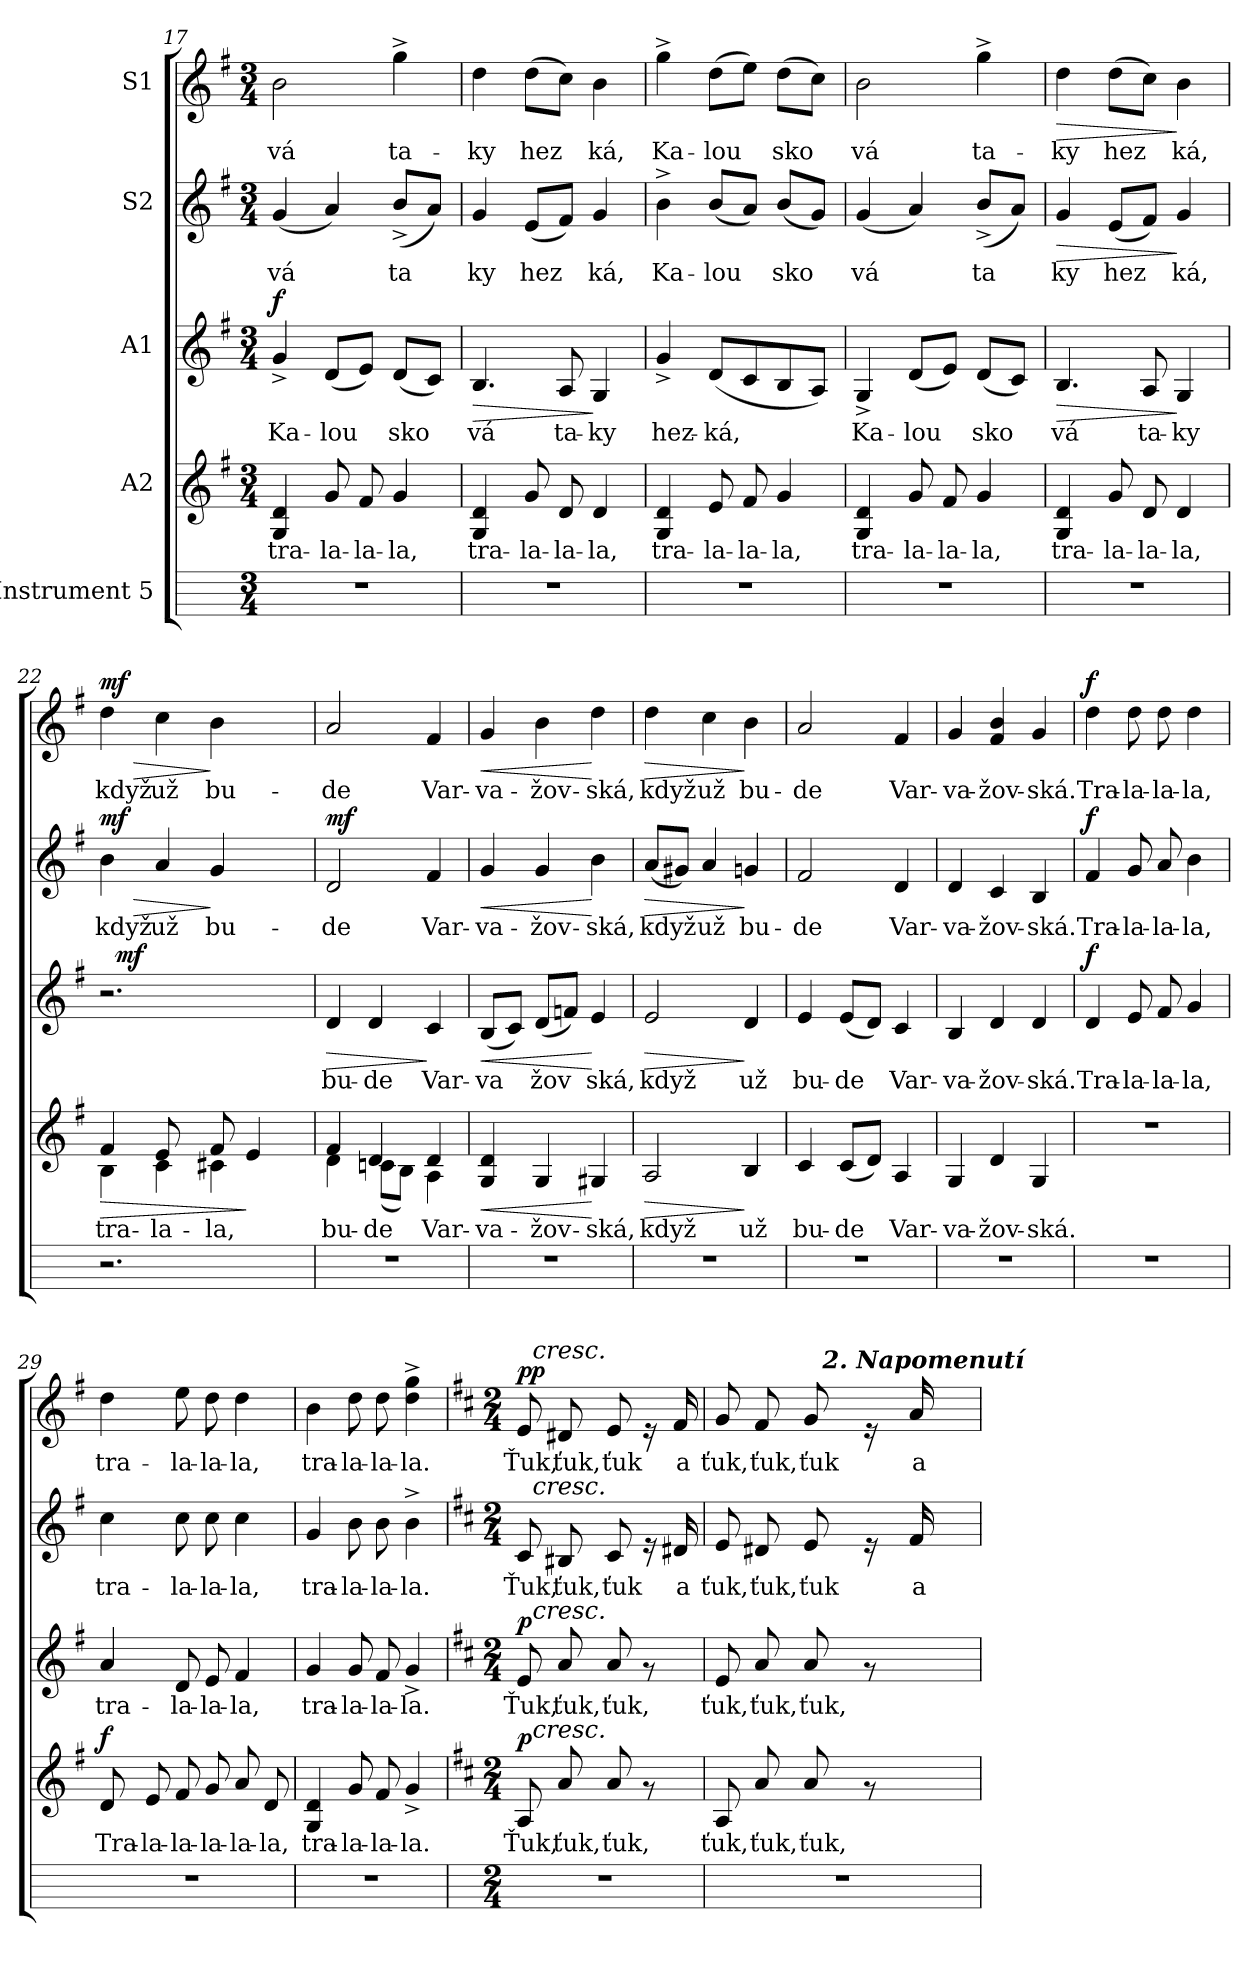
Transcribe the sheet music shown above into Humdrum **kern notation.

**kern	**kern	**text	**dynam	**kern	**text	**dynam	**kern	**text	**dynam	**kern	**text	**dynam
*part5	*part4	*part4	*part4	*part3	*part3	*part3	*part2	*part2	*part2	*part1	*part1	*part1
*staff5	*staff4	*staff4	*staff4	*staff3	*staff3	*staff3	*staff2	*staff2	*staff2	*staff1	*staff1	*staff1
*I"Instrument 5	*I"A2	*	*	*I"A1	*	*	*I"S2	*	*	*I"S1	*	*
*	*clefG2	*	*	*clefG2	*	*	*clefG2	*	*	*clefG2	*	*
*k[]	*k[f#]	*	*	*k[f#]	*	*	*k[f#]	*	*	*k[f#]	*	*
*C:	*G:	*	*	*G:	*	*	*G:	*	*	*G:	*	*
*M3/4	*M3/4	*	*	*M3/4	*	*	*M3/4	*	*	*M3/4	*	*
=17	=17	=17	=17	=17	=17	=17	=17	=17	=17	=17	=17	=17
!	!	!LO:LY:b:cj	!	!	!LO:LY:b:cj	!LO:DY:a	!	!LO:LY:b:cj	!	!	!LO:LY:b:cj	!
2.r	4d/ 4G/	tra-	.	4g^>/	Ka-	f	(<4g/	-vá	.	2b\	-vá	.
!	!	!LO:LY:b:cj	!	!	!LO:LY:b:cj	!	!	!LO:LY:b:cj	!	!	!	!
.	8g/	-la-	.	(<8d/L	-lou-	.	4a/)	.	.	.	.	.
!	!	!LO:LY:b:cj	!	!	!LO:LY:b:cj	!	!	!	!	!	!	!
.	8f#/	-la-	.	8e/J)	--	.	.	.	.	.	.	.
!	!	!LO:LY:b:cj	!	!	!LO:LY:b:cj	!	!	!LO:LY:b:cj	!	!	!LO:LY:b:cj	!
.	4g/	-la,	.	(<8d/L	-sko-	.	(<8b^>/L	ta-	.	4gg^>\	ta-	.
!	!	!	!	!	!LO:LY:b:cj	!	!	!LO:LY:b:cj	!	!	!	!
.	.	.	.	8c/J)	--	.	8a/J)	--	.	.	.	.
=18	=18	=18	=18	=18	=18	=18	=18	=18	=18	=18	=18	=18
!	!	!LO:LY:b:cj	!	!	!LO:LY:b:cj	!LO:HP:b	!	!LO:LY:b:cj	!	!	!LO:LY:b:cj	!
2.r	4d/ 4G/	tra-	.	4.B/	-vá	>	4g/	-ky	.	4dd\	-ky	.
!	!	!LO:LY:b:cj	!	!	!	!	!	!LO:LY:b:cj	!	!	!LO:LY:b:cj	!
.	8g/	-la-	.	.	.	.	(<8e/L	hez-	.	(>8dd\L	hez-	.
!	!	!LO:LY:b:cj	!	!	!LO:LY:b:cj	!	!	!LO:LY:b:cj	!	!	!LO:LY:b:cj	!
.	8d/	-la-	.	8A/	ta-	.	8f#/J)	--	.	8cc\J)	--	.
!	!	!LO:LY:b:cj	!	!	!LO:LY:b:cj	!	!	!LO:LY:b:cj	!	!	!LO:LY:b:cj	!
.	4d/	-la,	.	4G/	-ky	]	4g/	-ká,	.	4b\	-ká,	.
!!LO:PB:g=z
=19	=19	=19	=19	=19	=19	=19	=19	=19	=19	=19	=19	=19
!	!	!LO:LY:b:cj	!	!	!LO:LY:b:cj	!	!	!LO:LY:b:cj	!	!	!LO:LY:b:cj	!
2.r	4d/ 4G/	tra-	.	4g^>/	hez-	.	4b^>\	Ka-	.	4gg^>\	Ka-	.
!	!	!LO:LY:b:cj	!	!	!LO:LY:b:cj	!	!	!LO:LY:b:cj	!	!	!LO:LY:b:cj	!
.	8e/	-la-	.	(<8d/L	-ká,	.	(<8b/L	-lou-	.	(>8dd\L	-lou-	.
!	!	!LO:LY:b:cj	!	!	!LO:LY:b:cj	!	!	!LO:LY:b:cj	!	!	!LO:LY:b:cj	!
.	8f#/	-la-	.	8c/	.	.	8a/J)	--	.	8ee\J)	--	.
!	!	!LO:LY:b:cj	!	!	!LO:LY:b:cj	!	!	!LO:LY:b:cj	!	!	!LO:LY:b:cj	!
.	4g/	-la,	.	8B/	.	.	(<8b/L	-sko-	.	(>8dd\L	-sko-	.
!	!	!	!	!	!LO:LY:b:cj	!	!	!LO:LY:b:cj	!	!	!LO:LY:b:cj	!
.	.	.	.	8A/J)	.	.	8g/J)	--	.	8cc\J)	--	.
=20	=20	=20	=20	=20	=20	=20	=20	=20	=20	=20	=20	=20
!	!	!LO:LY:b:cj	!	!	!LO:LY:b:cj	!	!	!LO:LY:b:cj	!	!	!LO:LY:b:cj	!
2.r	4d/ 4G/	tra-	.	4G^>/	Ka-	.	(<4g/	-vá	.	2b\	-vá	.
!	!	!LO:LY:b:cj	!	!	!LO:LY:b:cj	!	!	!LO:LY:b:cj	!	!	!	!
.	8g/	-la-	.	(<8d/L	-lou-	.	4a/)	.	.	.	.	.
!	!	!LO:LY:b:cj	!	!	!LO:LY:b:cj	!	!	!	!	!	!	!
.	8f#/	-la-	.	8e/J)	--	.	.	.	.	.	.	.
!	!	!LO:LY:b:cj	!	!	!LO:LY:b:cj	!	!	!LO:LY:b:cj	!	!	!LO:LY:b:cj	!
.	4g/	-la,	.	(<8d/L	-sko-	.	(<8b^>/L	ta-	.	4gg^>\	ta-	.
!	!	!	!	!	!LO:LY:b:cj	!	!	!LO:LY:b:cj	!	!	!	!
.	.	.	.	8c/J)	--	.	8a/J)	--	.	.	.	.
=21	=21	=21	=21	=21	=21	=21	=21	=21	=21	=21	=21	=21
!	!	!LO:LY:b:cj	!	!	!LO:LY:b:cj	!LO:HP:b	!	!LO:LY:b:cj	!LO:HP:b	!	!LO:LY:b:cj	!LO:HP:b
2.r	4d/ 4G/	tra-	.	4.B/	-vá	>	4g/	-ky	>	4dd\	-ky	>
!	!	!LO:LY:b:cj	!	!	!	!	!	!LO:LY:b:cj	!	!	!LO:LY:b:cj	!
.	8g/	-la-	.	.	.	.	(<8e/L	hez-	.	(>8dd\L	hez-	.
!	!	!LO:LY:b:cj	!	!	!LO:LY:b:cj	!	!	!LO:LY:b:cj	!	!	!LO:LY:b:cj	!
.	8d/	-la-	.	8A/	ta-	.	8f#/J)	--	.	8cc\J)	--	.
!	!	!LO:LY:b:cj	!	!	!LO:LY:b:cj	!	!	!LO:LY:b:cj	!	!	!LO:LY:b:cj	!
.	4d/	-la,	.	4G/	-ky	]	4g/	-ká,	]	4b\	-ká,	]
=22	=22	=22	=22	=22	=22	=22	=22	=22	=22	=22	=22	=22
!	!LO:TX:a:t=tra - la-la-la,	!	!	!	!	!	!	!	!	!	!	!
!	!	!LO:LY:b:cj	!LO:HP:b	!	!	!	!	!LO:LY:b:cj	!LO:HP:b	!	!LO:LY:b:cj	!LO:HP:b
*	*^	*	*	*	*	*	*	*	*	*	*	*
!	!	!	!	!	!	!	!	!	!	!LO:DY:n=1:a	!	!	!LO:DY:n=1:a
*	*	*	*	*	*^	*	*	*	*	*	*	*	*
2.r	4f#/	4B\	tra-	>	2.r	32.ryy	.	.	4b\	když	> mf	4dd\	když	> mf
!	!	!	!	!	!	!	!	!LO:DY:b	!	!	!	!	!	!
.	.	.	.	.	.	2ryy	.	mf	.	.	.	.	.	.
!	!	!	!LO:LY:b:cj	!	!	!	!	!	!	!LO:LY:b:cj	!	!	!LO:LY:b:cj	!
.	4c\	8e/	-la-	.	.	.	.	.	4a/	už	.	4cc\	už	.
.	.	8ryy	.	.	.	.	.	.	.	.	.	.	.	.
!	!	!	!LO:LY:b:cj	!	!	!	!	!	!	!	!	!	!	!
!	!	!	!LO:LY:b:cj	!	!	!	!	!	!	!LO:LY:b:cj	!	!	!LO:LY:b:cj	!
.	8f#/	4c#X\	-la,	.	.	.	.	.	4g/	bu-	]	4b\	bu-	]
.	.	.	.	.	.	4ryy	.	.	.	.	.	.	.	.
.	4e/	.	.	]	.	.	.	.	.	.	.	.	.	.
8ryy	.	8ryy	.	.	8ryy	.	.	.	8ryy	.	.	8ryy	.	.
.	.	.	.	.	.	16ryy	.	.	.	.	.	.	.	.
.	.	.	.	.	.	64ryy	.	.	.	.	.	.	.	.
=23	=23	=23	=23	=23	=23	=23	=23	=23	=23	=23	=23	=23	=23	=23
!	!	!	!LO:LY:b:cj	!	!	!	!LO:LY:b:cj	!LO:HP:b	!	!LO:LY:b:cj	!LO:DY:b	!	!LO:LY:b:cj	!
*	*	*	*	*	*v	*v	*	*	*	*	*	*	*	*
2.r	4f#/	4d\	bu-	.	4d/	bu-	>	2d/	-de	mf	2a/	-de	.
!	!	!	!LO:LY:b:cj	!	!	!LO:LY:b:cj	!	!	!	!	!	!	!
.	4d/	(<8cn\L	-de	.	4d/	-de	.	.	.	.	.	.	.
!	!	!	!LO:LY:b:cj	!	!	!	!	!	!	!	!	!	!
.	.	8B\J)	.	.	.	.	.	.	.	.	.	.	.
!	!	!	!LO:LY:b:cj	!	!	!LO:LY:b:cj	!	!	!LO:LY:b:cj	!	!	!LO:LY:b:cj	!
.	4d/	4A\	Var-	.	4c/	Var-	]	4f#/	Var-	.	4f#/	Var-	.
=24	=24	=24	=24	=24	=24	=24	=24	=24	=24	=24	=24	=24	=24
!	!	!	!LO:LY:b:cj	!LO:HP:b	!	!LO:LY:b:cj	!LO:HP:b	!	!LO:LY:b:cj	!LO:HP:b	!	!LO:LY:b:cj	!LO:HP:b
*	*v	*v	*	*	*	*	*	*	*	*	*	*	*
2.r	4d/ 4G/	-va-	<	(<8B/L	-va-	<	4g/	-va-	<	4g/	-va-	<
!	!	!	!	!	!LO:LY:b:cj	!	!	!	!	!	!	!
.	.	.	.	8c/J)	--	.	.	.	.	.	.	.
!	!	!LO:LY:b:cj	!	!	!LO:LY:b:cj	!	!	!LO:LY:b:cj	!	!	!LO:LY:b:cj	!
.	4G/	-žov-	.	(<8d/L	-žov-	.	4g/	-žov-	.	4b\	-žov-	.
!	!	!	!	!	!LO:LY:b:cj	!	!	!	!	!	!	!
.	.	.	.	8fn/J)	--	.	.	.	.	.	.	.
!	!	!LO:LY:b:cj	!	!	!LO:LY:b:cj	!	!	!LO:LY:b:cj	!	!	!LO:LY:b:cj	!
.	4G#X/	-ská,	[	4e/	-ská,	[	4b\	-ská,	[	4dd\	-ská,	[
!!LO:LB:g=z
=25	=25	=25	=25	=25	=25	=25	=25	=25	=25	=25	=25	=25
!	!	!LO:LY:b:cj	!LO:HP:b	!	!LO:LY:b:cj	!LO:HP:b	!	!LO:LY:b:cj	!LO:HP:b	!	!LO:LY:b:cj	!LO:HP:b
2.r	2A/	když	>	2e/	když	>	(<8a/L	když	>	4dd\	když	>
!	!	!	!	!	!	!	!	!LO:LY:b:cj	!	!	!	!
.	.	.	.	.	.	.	8g#X/J)	.	.	.	.	.
!	!	!	!	!	!	!	!	!LO:LY:b:cj	!	!	!LO:LY:b:cj	!
.	.	.	.	.	.	.	4a/	už	.	4cc\	už	.
!	!	!LO:LY:b:cj	!	!	!LO:LY:b:cj	!	!	!LO:LY:b:cj	!	!	!LO:LY:b:cj	!
.	4B/	už	]	4d/	už	]	4gn/	bu-	]	4b\	bu-	]
=26	=26	=26	=26	=26	=26	=26	=26	=26	=26	=26	=26	=26
!	!	!LO:LY:b:cj	!	!	!LO:LY:b:cj	!	!	!LO:LY:b:cj	!	!	!LO:LY:b:cj	!
2.r	4c/	bu-	.	4e/	bu-	.	2f#/	-de	.	2a/	-de	.
!	!	!LO:LY:b:cj	!	!	!LO:LY:b:cj	!	!	!	!	!	!	!
.	(<8c/L	-de	.	(<8e/L	-de	.	.	.	.	.	.	.
!	!	!LO:LY:b:cj	!	!	!LO:LY:b:cj	!	!	!	!	!	!	!
.	8d/J)	.	.	8d/J)	.	.	.	.	.	.	.	.
!	!	!LO:LY:b:cj	!	!	!LO:LY:b:cj	!	!	!LO:LY:b:cj	!	!	!LO:LY:b:cj	!
.	4A/	Var-	.	4c/	Var-	.	4d/	Var-	.	4f#/	Var-	.
=27	=27	=27	=27	=27	=27	=27	=27	=27	=27	=27	=27	=27
!	!	!LO:LY:b:cj	!	!	!LO:LY:b:cj	!	!	!LO:LY:b:cj	!	!	!LO:LY:b:cj	!
2.r	4G/	-va-	.	4B/	-va-	.	4d/	-va-	.	4g/	-va-	.
!	!	!LO:LY:b:cj	!	!	!LO:LY:b:cj	!	!	!LO:LY:b:cj	!	!	!LO:LY:b:cj	!
.	4d/	-žov-	.	4d/	-žov-	.	4c/	-žov-	.	4b/ 4f#/	-žov-	.
!	!	!LO:LY:b:cj	!	!	!LO:LY:b:cj	!	!	!LO:LY:b:cj	!	!	!LO:LY:b:cj	!
.	4G/	-ská.	.	4d/	-ská.	.	4B/	-ská.	.	4g/	-ská.	.
=28	=28	=28	=28	=28	=28	=28	=28	=28	=28	=28	=28	=28
!	!	!	!	!	!LO:LY:b:cj	!LO:DY:a	!	!LO:LY:b:cj	!LO:DY:a	!	!LO:LY:b:cj	!LO:DY:a
2.r	2.r	.	.	4d/	Tra-	f	4f#/	Tra-	f	4dd\	Tra-	f
!	!	!	!	!	!LO:LY:b:cj	!	!	!LO:LY:b:cj	!	!	!LO:LY:b:cj	!
.	.	.	.	8e/	-la-	.	8g/	-la-	.	8dd\	-la-	.
!	!	!	!	!	!LO:LY:b:cj	!	!	!LO:LY:b:cj	!	!	!LO:LY:b:cj	!
.	.	.	.	8f#/	-la-	.	8a/	-la-	.	8dd\	-la-	.
!	!	!	!	!	!LO:LY:b:cj	!	!	!LO:LY:b:cj	!	!	!LO:LY:b:cj	!
.	.	.	.	4g/	-la,	.	4b\	-la,	.	4dd\	-la,	.
=29	=29	=29	=29	=29	=29	=29	=29	=29	=29	=29	=29	=29
!	!	!LO:LY:b:cj	!LO:DY:a	!	!LO:LY:b:cj	!	!	!LO:LY:b:cj	!	!	!LO:LY:b:cj	!
2.r	8d/	Tra-	f	4a/	tra-	.	4cc\	tra-	.	4dd\	tra-	.
!	!	!LO:LY:b:cj	!	!	!	!	!	!	!	!	!	!
.	8e/	-la-	.	.	.	.	.	.	.	.	.	.
!	!	!LO:LY:b:cj	!	!	!LO:LY:b:cj	!	!	!LO:LY:b:cj	!	!	!LO:LY:b:cj	!
.	8f#/	-la-	.	8d/	-la-	.	8cc\	-la-	.	8ee\	-la-	.
!	!	!LO:LY:b:cj	!	!	!LO:LY:b:cj	!	!	!LO:LY:b:cj	!	!	!LO:LY:b:cj	!
.	8g/	-la-	.	8e/	-la-	.	8cc\	-la-	.	8dd\	-la-	.
!	!	!LO:LY:b:cj	!	!	!LO:LY:b:cj	!	!	!LO:LY:b:cj	!	!	!LO:LY:b:cj	!
.	8a/	-la-	.	4f#/	-la,	.	4cc\	-la,	.	4dd\	-la,	.
!	!	!LO:LY:b:cj	!	!	!	!	!	!	!	!	!	!
.	8d/	-la,	.	.	.	.	.	.	.	.	.	.
=30	=30	=30	=30	=30	=30	=30	=30	=30	=30	=30	=30	=30
!	!	!LO:LY:b:cj	!	!	!LO:LY:b:cj	!	!	!LO:LY:b:cj	!	!	!LO:LY:b:cj	!
2.r	4d/ 4G/	tra-	.	4g/	tra-	.	4g/	tra-	.	4b\	tra-	.
!	!	!LO:LY:b:cj	!	!	!LO:LY:b:cj	!	!	!LO:LY:b:cj	!	!	!LO:LY:b:cj	!
.	8g/	-la-	.	8g/	-la-	.	8b\	-la-	.	8dd\	-la-	.
!	!	!LO:LY:b:cj	!	!	!LO:LY:b:cj	!	!	!LO:LY:b:cj	!	!	!LO:LY:b:cj	!
.	8f#/	-la-	.	8f#/	-la-	.	8b\	-la-	.	8dd\	-la-	.
!	!	!LO:LY:b:cj	!	!	!LO:LY:b:cj	!	!	!LO:LY:b:cj	!	!	!LO:LY:b:cj	!
.	4g^>/	-la.	.	4g^>/	-la.	.	4b^>\	-la.	.	4gg\^> 4dd\^>	-la.	.
!!LO:PB:g=z
=31!	=31!	=31!	=31!	=31!	=31!	=31!	=31!	=31!	=31!	=31!	=31!	=31!
*	*k[f#c#]	*	*	*k[f#c#]	*	*	*k[f#c#]	*	*	*k[f#c#]	*	*
*	*D:	*	*	*D:	*	*	*D:	*	*	*D:	*	*
*M2/4	*M2/4	*	*	*M2/4	*	*	*M2/4	*	*	*M2/4	*	*
!	!	!	!	!	!	!	!	!	!	!LO:TX:a:t=Moderato	!	!
!	!	!LO:LY:b:cj	!LO:DY:a	!	!LO:LY:b:cj	!LO:DY:a	!	!LO:LY:b:cj	!	!	!LO:LY:b:cj	!LO:DY:a
!	!	!	!	!	!	!	!	!	!	!	!	!LO:DY:n=1:b
*	*^	*	*	*^	*	*	*^	*	*	*^	*	*
2r	8A/	32.ryy	Ťuk,	p	8e/	32.ryy	Ťuk,	p	8c#/	32.ryy	Ťuk,	.	8e/	32.ryy	Ťuk,	p p
!	!	!	!	!	!	!	!	!	!	!	!	!	!	!LO:TX:a:i:t=cresc.	!	!
!	!	!	!	!	!	!	!	!	!	!LO:TX:a:i:t=cresc.	!	!	!	!	!	!
!	!	!	!	!	!	!LO:TX:a:i:t=cresc.	!	!	!	!	!	!	!	!	!	!
!	!	!LO:TX:a:i:t=cresc.	!	!	!	!	!	!	!	!	!	!	!	!	!	!
.	.	4ryy	.	.	.	4ryy	.	.	.	4ryy	.	.	.	4ryy	.	.
!	!	!	!LO:LY:b:cj	!	!	!	!LO:LY:b:cj	!	!	!	!LO:LY:b:cj	!	!	!	!LO:LY:b:cj	!
.	8a/	.	ťuk,	.	8a/	.	ťuk,	.	8B#X/	.	ťuk,	.	8d#X/	.	ťuk,	.
!	!	!	!LO:LY:b:cj	!	!	!	!LO:LY:b:cj	!	!	!	!LO:LY:b:cj	!	!	!	!LO:LY:b:cj	!
.	8a/	.	ťuk,	.	8a/	.	ťuk,	.	8c#/	.	ťuk	.	8e/	.	ťuk	.
.	.	8ryy	.	.	.	8ryy	.	.	.	8ryy	.	.	.	8ryy	.	.
.	8rf	.	.	.	8rf	.	.	.	16re	.	.	.	16re	.	.	.
.	.	16ryy	.	.	.	16ryy	.	.	.	16ryy	.	.	.	16ryy	.	.
!	!	!	!	!	!	!	!	!	!	!	!LO:LY:b:cj	!	!	!	!LO:LY:b:cj	!
.	.	.	.	.	.	.	.	.	16d#X/	.	a	.	16f#/	.	a	.
.	.	64ryy	.	.	.	64ryy	.	.	.	64ryy	.	.	.	64ryy	.	.
=32	=32	=32	=32	=32	=32	=32	=32	=32	=32	=32	=32	=32	=32	=32	=32	=32
!	!	!	!LO:LY:b:cj	!	!	!	!LO:LY:b:cj	!	!	!	!LO:LY:b:cj	!	!	!	!LO:LY:b:cj	!
*	*v	*v	*	*	*	*	*	*	*v	*v	*	*	*	*	*	*
*	*	*	*	*v	*v	*	*	*	*	*	*	*	*	*
2r	8A/	ťuk,	.	8e/	ťuk,	.	8e/	ťuk,	.	8g/	4ryy	ťuk,	.
!	!	!LO:LY:b:cj	!	!	!LO:LY:b:cj	!	!	!LO:LY:b:cj	!	!	!	!LO:LY:b:cj	!
.	8a/	ťuk,	.	8a/	ťuk,	.	8d#X/	ťuk,	.	8f#/	.	ťuk,	.
!	!	!LO:LY:b:cj	!	!	!LO:LY:b:cj	!	!	!LO:LY:b:cj	!	!	!	!LO:LY:b:cj	!
.	8a/	ťuk,	.	8a/	ťuk,	.	8e/	ťuk	.	8g/	16ryy	ťuk	.
!	!	!	!	!	!	!	!	!	!	!	!LO:TX:a:Bi:t=2. Napomenutí	!	!
.	.	.	.	.	.	.	.	.	.	.	8.ryy	.	.
.	8rf	.	.	8rf	.	.	16re	.	.	16re	.	.	.
!	!	!	!	!	!	!	!	!LO:LY:b:cj	!	!	!	!LO:LY:b:cj	!
.	.	.	.	.	.	.	16f#/	a	.	16a/	.	a	.
*	*	*	*	*	*	*	*	*	*	*v	*v	*	*
=	=	=	=	=	=	=	=	=	=	=	=	=
*-	*-	*-	*-	*-	*-	*-	*-	*-	*-	*-	*-	*-
